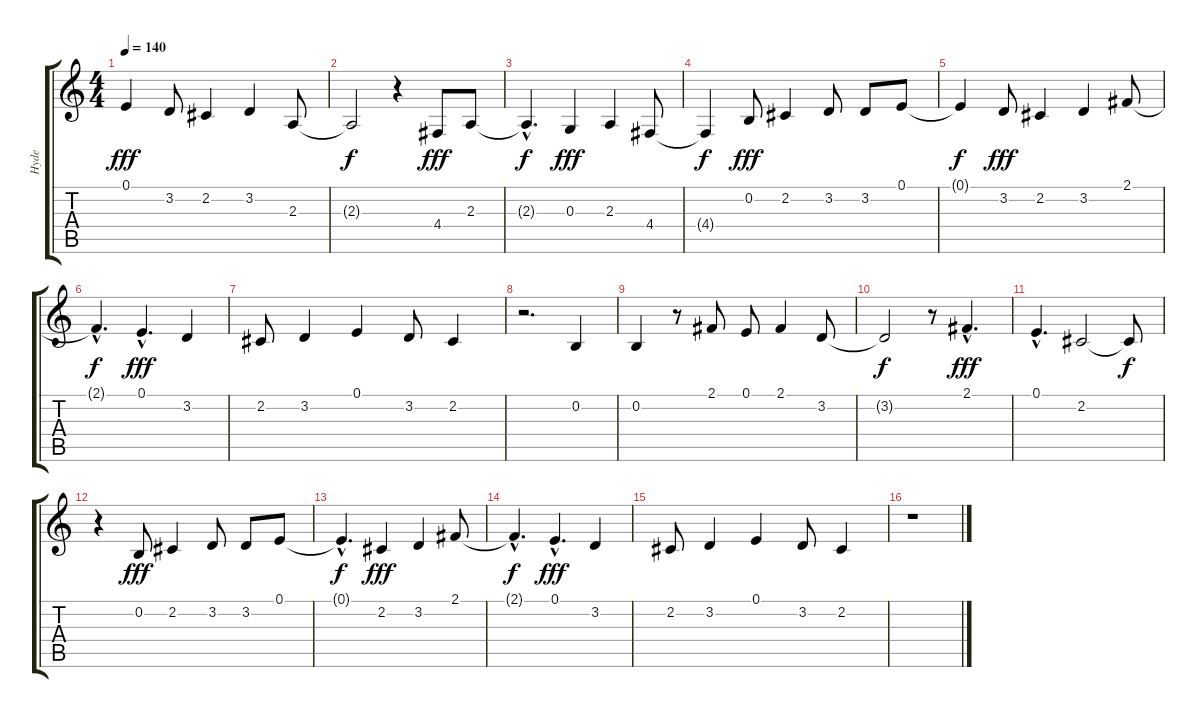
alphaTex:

\track ("Hyde" "Hyde") {instrument flute}
\staff {score tabs}
\tuning (E4 B3 G3 D3 A2 E2) {hide}
\ts (4 4)
\tempo 140
\clef g2
\ks c
0.1.4{dy fff} 3.2.8 2.2.4 3.2.4 2.3.8 |
2.3{t}.2{dy f} r.4 4.4.8{dy fff} 2.3.8 |
2.3{hac t}.4{d dy f} 0.3.4{dy fff} 2.3.4 4.4.8 |
4.4{t}.4{dy f} 0.2.8{dy fff} 2.2.4 3.2.8 3.2.8 0.1.8 |
0.1{t}.4{dy f} 3.2.8{dy fff} 2.2.4 3.2.4 2.1.8 |
2.1{hac t}.4{d dy f} 0.1{hac}.4{d dy fff} 3.2.4 |
2.2.8 3.2.4 0.1.4 3.2.8 2.2.4 |
r.2{d} 0.2.4 |
0.2.4 r.8 2.1.8 0.1.8 2.1.4 3.2.8 |
3.2{t}.2{dy f} r.8 2.1{hac}.4{d dy fff} |
0.1{hac}.4{d} 2.2.2 2.2{t}.8{dy f} |
r.4 0.2.8{dy fff} 2.2.4 3.2.8 3.2.8 0.1.8 |
0.1{hac t}.4{d dy f} 2.2.4{dy fff} 3.2.4 2.1.8 |
2.1{hac t}.4{d dy f} 0.1{hac}.4{d dy fff} 3.2.4 |
2.2.8 3.2.4 0.1.4 3.2.8 2.2.4 |
r.1
